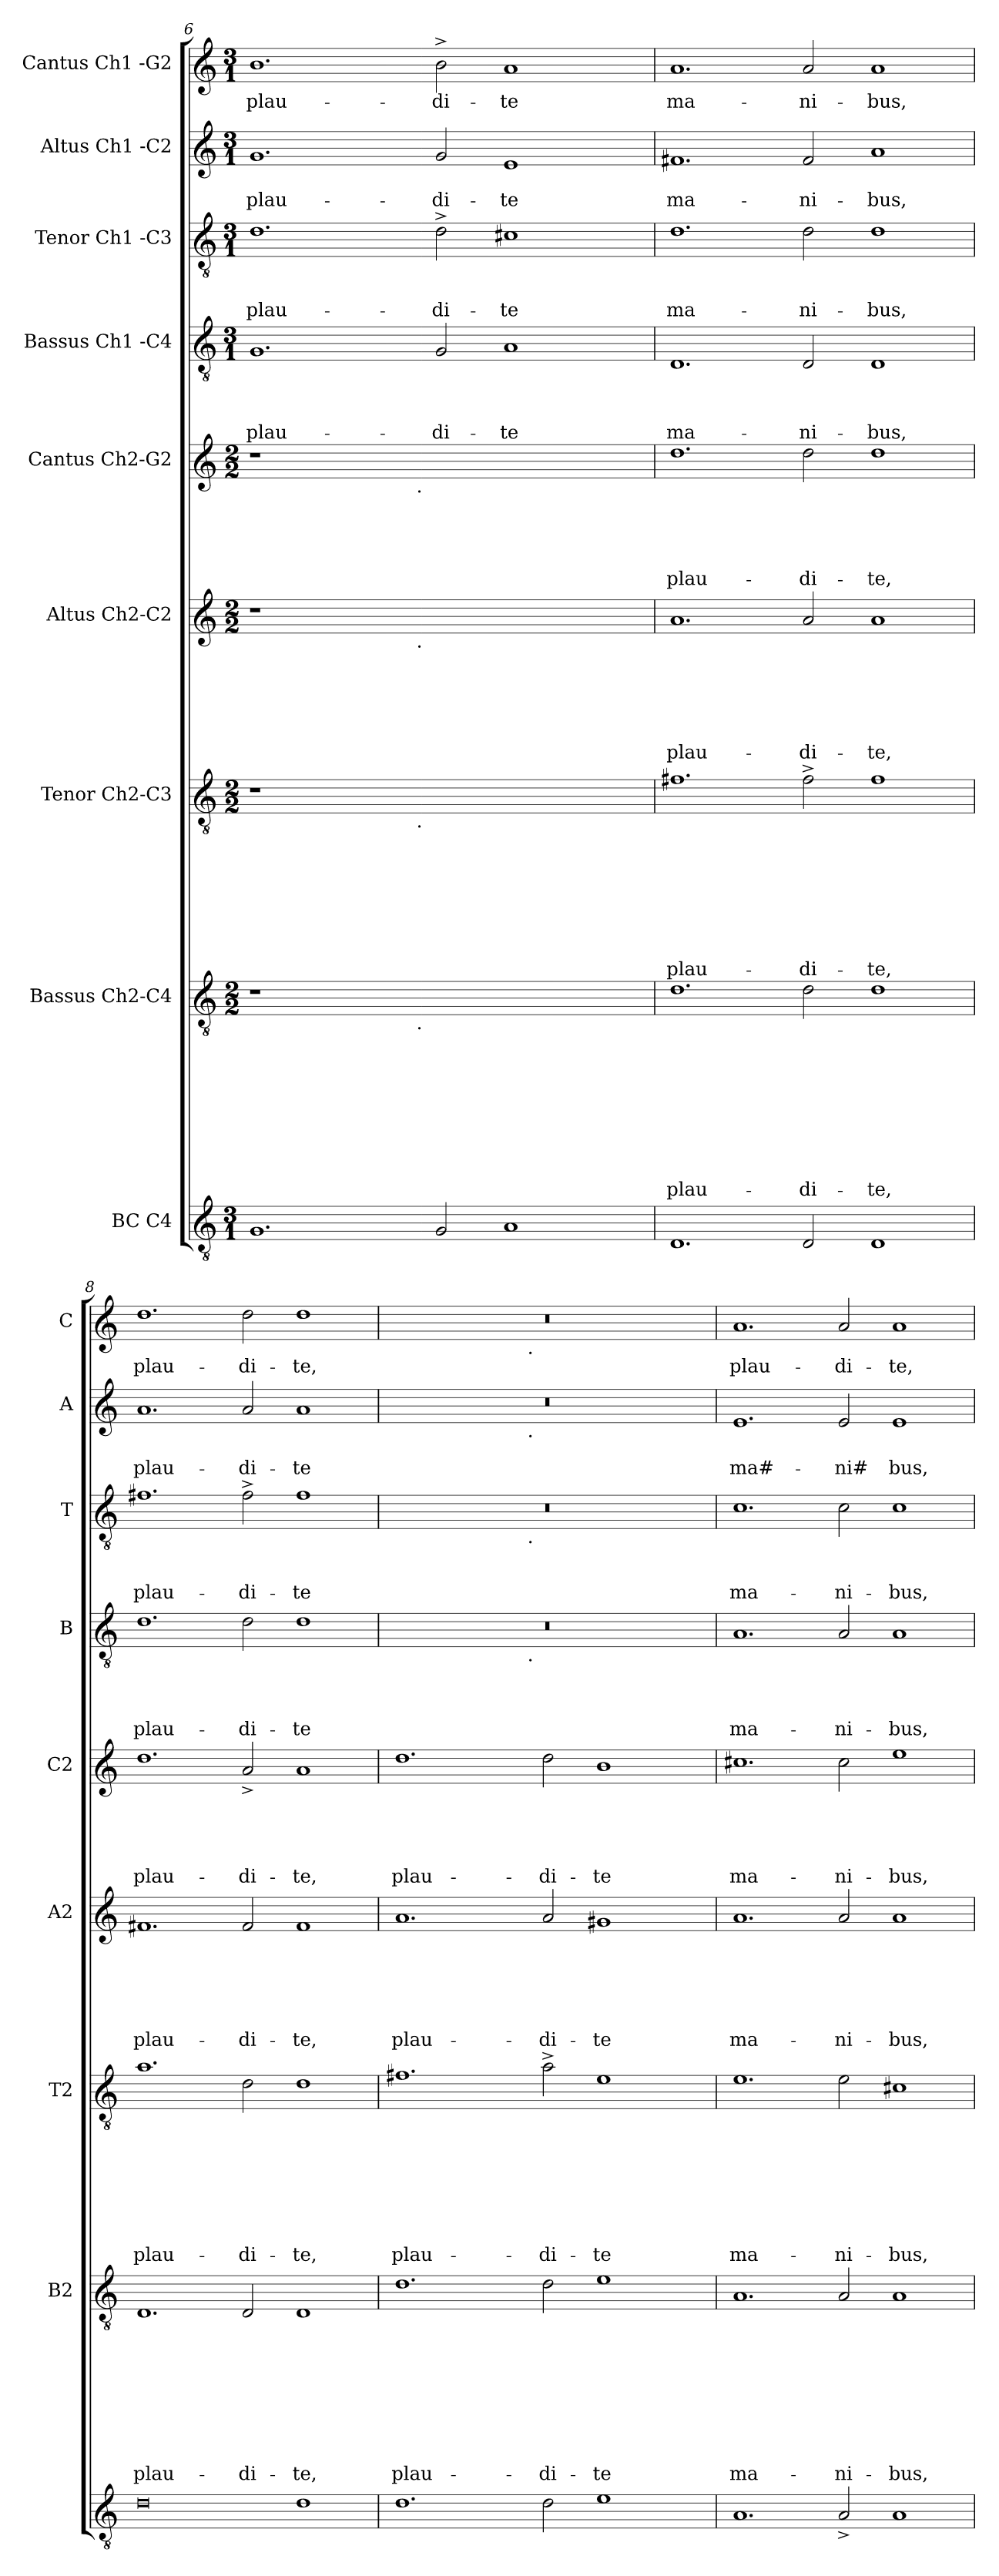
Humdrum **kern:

**kern	**kern	**text	**text	**text	**text	**text	**text	**text	**text	**text	**kern	**text	**text	**text	**text	**text	**text	**text	**text	**kern	**text	**text	**text	**text	**text	**text	**kern	**text	**text	**text	**text	**text	**kern	**text	**text	**text	**text	**kern	**text	**text	**text	**kern	**text	**text	**kern	**text
*part9	*part8	*part8	*part8	*part8	*part8	*part8	*part8	*part8	*part8	*part8	*part7	*part7	*part7	*part7	*part7	*part7	*part7	*part7	*part7	*part6	*part6	*part6	*part6	*part6	*part6	*part6	*part5	*part5	*part5	*part5	*part5	*part5	*part4	*part4	*part4	*part4	*part4	*part3	*part3	*part3	*part3	*part2	*part2	*part2	*part1	*part1
*staff9	*staff8	*staff8	*staff8	*staff8	*staff8	*staff8	*staff8	*staff8	*staff8	*staff8	*staff7	*staff7	*staff7	*staff7	*staff7	*staff7	*staff7	*staff7	*staff7	*staff6	*staff6	*staff6	*staff6	*staff6	*staff6	*staff6	*staff5	*staff5	*staff5	*staff5	*staff5	*staff5	*staff4	*staff4	*staff4	*staff4	*staff4	*staff3	*staff3	*staff3	*staff3	*staff2	*staff2	*staff2	*staff1	*staff1
*I"BC C4	*I"Bassus Ch2-C4	*	*	*	*	*	*	*	*	*	*I"Tenor Ch2-C3	*	*	*	*	*	*	*	*	*I"Altus Ch2-C2	*	*	*	*	*	*	*I"Cantus Ch2-G2	*	*	*	*	*	*I"Bassus Ch1 -C4	*	*	*	*	*I"Tenor Ch1 -C3	*	*	*	*I"Altus Ch1 -C2	*	*	*I"Cantus Ch1 -G2	*
*	*I'B2	*	*	*	*	*	*	*	*	*	*I'T2	*	*	*	*	*	*	*	*	*I'A2	*	*	*	*	*	*	*I'C2	*	*	*	*	*	*I'B	*	*	*	*	*I'T	*	*	*	*I'A	*	*	*I'C	*
*clefGv2	*clefGv2	*	*	*	*	*	*	*	*	*	*clefGv2	*	*	*	*	*	*	*	*	*clefG2	*	*	*	*	*	*	*clefG2	*	*	*	*	*	*clefGv2	*	*	*	*	*clefGv2	*	*	*	*clefG2	*	*	*clefG2	*
*k[]	*k[]	*	*	*	*	*	*	*	*	*	*k[]	*	*	*	*	*	*	*	*	*k[]	*	*	*	*	*	*	*k[]	*	*	*	*	*	*k[]	*	*	*	*	*k[]	*	*	*	*k[]	*	*	*k[]	*
*C:	*C:	*	*	*	*	*	*	*	*	*	*C:	*	*	*	*	*	*	*	*	*C:	*	*	*	*	*	*	*C:	*	*	*	*	*	*C:	*	*	*	*	*C:	*	*	*	*C:	*	*	*C:	*
*M3/1	*M2/2	*	*	*	*	*	*	*	*	*	*M2/2	*	*	*	*	*	*	*	*	*M2/2	*	*	*	*	*	*	*M2/2	*	*	*	*	*	*M3/1	*	*	*	*	*M3/1	*	*	*	*M3/1	*	*	*M3/1	*
=6	=6	=6	=6	=6	=6	=6	=6	=6	=6	=6	=6	=6	=6	=6	=6	=6	=6	=6	=6	=6	=6	=6	=6	=6	=6	=6	=6	=6	=6	=6	=6	=6	=6	=6	=6	=6	=6	=6	=6	=6	=6	=6	=6	=6	=6	=6
!	!	!	!	!	!	!	!	!	!	!	!	!	!	!	!	!	!	!	!	!	!	!	!	!	!	!	!	!	!	!	!	!	!	!	!	!	!LO:LY:b	!	!	!	!LO:LY:b	!	!	!LO:LY:b	!	!LO:LY:b
1.G	1r	.	.	.	.	.	.	.	.	.	1r	.	.	.	.	.	.	.	.	1r	.	.	.	.	.	.	1r	.	.	.	.	.	1.G	.	.	.	plau-	1.d	.	.	plau-	1.g	.	plau-	1.b	plau-
.	4..ryy	.	.	.	.	.	.	.	.	.	4..ryy	.	.	.	.	.	.	.	.	4..ryy	.	.	.	.	.	.	4..ryy	.	.	.	.	.	.	.	.	.	.	.	.	.	.	.	.	.	.	.
!	!	!	!	!	!	!	!	!	!	!	!	!	!	!	!	!	!	!	!	!	!	!	!	!	!	!	!LO:TX:b:t=.	!	!	!	!	!	!	!	!	!	!	!	!	!	!	!	!	!	!	!
!	!	!	!	!	!	!	!	!	!	!	!	!	!	!	!	!	!	!	!	!LO:TX:b:t=.	!	!	!	!	!	!	!	!	!	!	!	!	!	!	!	!	!	!	!	!	!	!	!	!	!	!
!	!	!	!	!	!	!	!	!	!	!	!LO:TX:b:t=.	!	!	!	!	!	!	!	!	!	!	!	!	!	!	!	!	!	!	!	!	!	!	!	!	!	!	!	!	!	!	!	!	!	!	!
!	!LO:TX:b:t=.	!	!	!	!	!	!	!	!	!	!	!	!	!	!	!	!	!	!	!	!	!	!	!	!	!	!	!	!	!	!	!	!	!	!	!	!	!	!	!	!	!	!	!	!	!
.	1ryy	.	.	.	.	.	.	.	.	.	1ryy	.	.	.	.	.	.	.	.	1ryy	.	.	.	.	.	.	1ryy	.	.	.	.	.	.	.	.	.	.	.	.	.	.	.	.	.	.	.
!	!	!	!	!	!	!	!	!	!	!	!	!	!	!	!	!	!	!	!	!	!	!	!	!	!	!	!	!	!	!	!	!	!	!	!	!	!LO:LY:b	!	!	!	!LO:LY:b	!	!	!LO:LY:b	!	!LO:LY:b
2G/	.	.	.	.	.	.	.	.	.	.	.	.	.	.	.	.	.	.	.	.	.	.	.	.	.	.	.	.	.	.	.	.	2G/	.	.	.	-di-	2d^>\	.	.	-di-	2g/	.	-di-	2b^>\	-di-
!	!	!	!	!	!	!	!	!	!	!	!	!	!	!	!	!	!	!	!	!	!	!	!	!	!	!	!	!	!	!	!	!	!	!	!	!	!LO:LY:b	!	!	!	!LO:LY:b	!	!	!LO:LY:b	!	!LO:LY:b
1A	.	.	.	.	.	.	.	.	.	.	.	.	.	.	.	.	.	.	.	.	.	.	.	.	.	.	.	.	.	.	.	.	1A	.	.	.	-te	1c#X	.	.	-te	1e	.	-te	1a	-te
.	2ryy	.	.	.	.	.	.	.	.	.	2ryy	.	.	.	.	.	.	.	.	2ryy	.	.	.	.	.	.	2ryy	.	.	.	.	.	.	.	.	.	.	.	.	.	.	.	.	.	.	.
.	16ryy	.	.	.	.	.	.	.	.	.	16ryy	.	.	.	.	.	.	.	.	16ryy	.	.	.	.	.	.	16ryy	.	.	.	.	.	.	.	.	.	.	.	.	.	.	.	.	.	.	.
=7	=7	=7	=7	=7	=7	=7	=7	=7	=7	=7	=7	=7	=7	=7	=7	=7	=7	=7	=7	=7	=7	=7	=7	=7	=7	=7	=7	=7	=7	=7	=7	=7	=7	=7	=7	=7	=7	=7	=7	=7	=7	=7	=7	=7	=7	=7
!	!	!	!	!	!	!	!	!	!	!LO:LY:b	!	!	!	!	!	!	!	!	!LO:LY:b	!	!	!	!	!	!	!LO:LY:b	!	!	!	!	!	!LO:LY:b	!	!	!	!	!LO:LY:b	!	!	!	!LO:LY:b	!	!	!LO:LY:b	!	!LO:LY:b
1.D	1.d	.	.	.	.	.	.	.	.	plau-	1.f#X	.	.	.	.	.	.	.	plau-	1.a	.	.	.	.	.	plau-	1.dd	.	.	.	.	plau-	1.D	.	.	.	ma-	1.d	.	.	ma-	1.f#X	.	ma-	1.a	ma-
!	!	!	!	!	!	!	!	!	!	!LO:LY:b	!	!	!	!	!	!	!	!	!LO:LY:b	!	!	!	!	!	!	!LO:LY:b	!	!	!	!	!	!LO:LY:b	!	!	!	!	!LO:LY:b	!	!	!	!LO:LY:b	!	!	!LO:LY:b	!	!LO:LY:b
2D/	2d\	.	.	.	.	.	.	.	.	-di-	2f#^>\	.	.	.	.	.	.	.	-di-	2a/	.	.	.	.	.	-di-	2dd\	.	.	.	.	-di-	2D/	.	.	.	-ni-	2d\	.	.	-ni-	2f#/	.	-ni-	2a/	-ni-
!	!	!	!	!	!	!	!	!	!	!LO:LY:b	!	!	!	!	!	!	!	!	!LO:LY:b	!	!	!	!	!	!	!LO:LY:b	!	!	!	!	!	!LO:LY:b	!	!	!	!	!LO:LY:b	!	!	!	!LO:LY:b	!	!	!LO:LY:b	!	!LO:LY:b
1D	1d	.	.	.	.	.	.	.	.	-te,	1f#	.	.	.	.	.	.	.	-te,	1a	.	.	.	.	.	-te,	1dd	.	.	.	.	-te,	1D	.	.	.	-bus,	1d	.	.	-bus,	1a	.	-bus,	1a	-bus,
=8	=8	=8	=8	=8	=8	=8	=8	=8	=8	=8	=8	=8	=8	=8	=8	=8	=8	=8	=8	=8	=8	=8	=8	=8	=8	=8	=8	=8	=8	=8	=8	=8	=8	=8	=8	=8	=8	=8	=8	=8	=8	=8	=8	=8	=8	=8
!	!	!	!	!	!	!	!	!	!	!LO:LY:b	!	!	!	!	!	!	!	!	!LO:LY:b	!	!	!	!	!	!	!LO:LY:b	!	!	!	!	!	!LO:LY:b	!	!	!	!	!LO:LY:b	!	!	!	!LO:LY:b	!	!	!LO:LY:b	!	!LO:LY:b
0d	1.D	.	.	.	.	.	.	.	.	plau-	1.a	.	.	.	.	.	.	.	plau-	1.f#X	.	.	.	.	.	plau-	1.dd	.	.	.	.	plau-	1.d	.	.	.	plau-	1.f#X	.	.	plau-	1.a	.	plau-	1.dd	plau-
!	!	!	!	!	!	!	!	!	!	!LO:LY:b	!	!	!	!	!	!	!	!	!LO:LY:b	!	!	!	!	!	!	!LO:LY:b	!	!	!	!	!	!LO:LY:b	!	!	!	!	!LO:LY:b	!	!	!	!LO:LY:b	!	!	!LO:LY:b	!	!LO:LY:b
.	2D/	.	.	.	.	.	.	.	.	-di-	2d\	.	.	.	.	.	.	.	-di-	2f#/	.	.	.	.	.	-di-	2a^</	.	.	.	.	-di-	2d\	.	.	.	-di-	2f#^>\	.	.	-di-	2a/	.	-di-	2dd\	-di-
!	!	!	!	!	!	!	!	!	!	!LO:LY:b	!	!	!	!	!	!	!	!	!LO:LY:b	!	!	!	!	!	!	!LO:LY:b	!	!	!	!	!	!LO:LY:b	!	!	!	!	!LO:LY:b	!	!	!	!LO:LY:b	!	!	!LO:LY:b	!	!LO:LY:b
1d	1D	.	.	.	.	.	.	.	.	-te,	1d	.	.	.	.	.	.	.	-te,	1f#	.	.	.	.	.	-te,	1a	.	.	.	.	-te,	1d	.	.	.	-te	1f#	.	.	-te	1a	.	-te	1dd	-te,
=9	=9	=9	=9	=9	=9	=9	=9	=9	=9	=9	=9	=9	=9	=9	=9	=9	=9	=9	=9	=9	=9	=9	=9	=9	=9	=9	=9	=9	=9	=9	=9	=9	=9	=9	=9	=9	=9	=9	=9	=9	=9	=9	=9	=9	=9	=9
!	!	!	!	!	!	!	!	!	!	!LO:LY:b	!	!	!	!	!	!	!	!	!LO:LY:b	!	!	!	!	!	!	!LO:LY:b	!	!	!	!	!	!LO:LY:b	!	!	!	!	!	!	!	!	!	!	!	!	!	!
*	*	*	*	*	*	*	*	*	*	*	*	*	*	*	*	*	*	*	*	*	*	*	*	*	*	*	*	*	*	*	*	*	*^	*	*	*	*	*^	*	*	*	*^	*	*	*^	*
1.d	1.d	.	.	.	.	.	.	.	.	plau-	1.f#X	.	.	.	.	.	.	.	plau-	1.a	.	.	.	.	.	plau-	1.dd	.	.	.	.	plau-	0.r	1ryy	.	.	.	.	0.r	1ryy	.	.	.	0.r	1ryy	.	.	0.r	1ryy	.
.	.	.	.	.	.	.	.	.	.	.	.	.	.	.	.	.	.	.	.	.	.	.	.	.	.	.	.	.	.	.	.	.	.	4..ryy	.	.	.	.	.	4..ryy	.	.	.	.	4..ryy	.	.	.	4..ryy	.
!	!	!	!	!	!	!	!	!	!	!	!	!	!	!	!	!	!	!	!	!	!	!	!	!	!	!	!	!	!	!	!	!	!	!	!	!	!	!	!	!	!	!	!	!	!	!	!	!	!LO:TX:b:t=.	!
!	!	!	!	!	!	!	!	!	!	!	!	!	!	!	!	!	!	!	!	!	!	!	!	!	!	!	!	!	!	!	!	!	!	!	!	!	!	!	!	!	!	!	!	!	!LO:TX:b:t=.	!	!	!	!	!
!	!	!	!	!	!	!	!	!	!	!	!	!	!	!	!	!	!	!	!	!	!	!	!	!	!	!	!	!	!	!	!	!	!	!	!	!	!	!	!	!LO:TX:b:t=.	!	!	!	!	!	!	!	!	!	!
!	!	!	!	!	!	!	!	!	!	!	!	!	!	!	!	!	!	!	!	!	!	!	!	!	!	!	!	!	!	!	!	!	!	!LO:TX:b:t=.	!	!	!	!	!	!	!	!	!	!	!	!	!	!	!	!
.	.	.	.	.	.	.	.	.	.	.	.	.	.	.	.	.	.	.	.	.	.	.	.	.	.	.	.	.	.	.	.	.	.	1ryy	.	.	.	.	.	1ryy	.	.	.	.	1ryy	.	.	.	1ryy	.
!	!	!	!	!	!	!	!	!	!	!LO:LY:b	!	!	!	!	!	!	!	!	!LO:LY:b	!	!	!	!	!	!	!LO:LY:b	!	!	!	!	!	!LO:LY:b	!	!	!	!	!	!	!	!	!	!	!	!	!	!	!	!	!	!
2d\	2d\	.	.	.	.	.	.	.	.	-di-	2a^>\	.	.	.	.	.	.	.	-di-	2a/	.	.	.	.	.	-di-	2dd\	.	.	.	.	-di-	.	.	.	.	.	.	.	.	.	.	.	.	.	.	.	.	.	.
!	!	!	!	!	!	!	!	!	!	!LO:LY:b	!	!	!	!	!	!	!	!	!LO:LY:b	!	!	!	!	!	!	!LO:LY:b	!	!	!	!	!	!LO:LY:b	!	!	!	!	!	!	!	!	!	!	!	!	!	!	!	!	!	!
1e	1e	.	.	.	.	.	.	.	.	-te	1e	.	.	.	.	.	.	.	-te	1g#X	.	.	.	.	.	-te	1b	.	.	.	.	-te	.	.	.	.	.	.	.	.	.	.	.	.	.	.	.	.	.	.
.	.	.	.	.	.	.	.	.	.	.	.	.	.	.	.	.	.	.	.	.	.	.	.	.	.	.	.	.	.	.	.	.	.	2ryy	.	.	.	.	.	2ryy	.	.	.	.	2ryy	.	.	.	2ryy	.
.	.	.	.	.	.	.	.	.	.	.	.	.	.	.	.	.	.	.	.	.	.	.	.	.	.	.	.	.	.	.	.	.	.	16ryy	.	.	.	.	.	16ryy	.	.	.	.	16ryy	.	.	.	16ryy	.
=10	=10	=10	=10	=10	=10	=10	=10	=10	=10	=10	=10	=10	=10	=10	=10	=10	=10	=10	=10	=10	=10	=10	=10	=10	=10	=10	=10	=10	=10	=10	=10	=10	=10	=10	=10	=10	=10	=10	=10	=10	=10	=10	=10	=10	=10	=10	=10	=10	=10	=10
!	!	!	!	!	!	!	!	!	!	!LO:LY:b	!	!	!	!	!	!	!	!	!LO:LY:b	!	!	!	!	!	!	!LO:LY:b	!	!	!	!	!	!LO:LY:b	!	!	!	!	!	!LO:LY:b	!	!	!	!	!LO:LY:b	!	!	!	!LO:LY:b	!	!	!LO:LY:b
*	*	*	*	*	*	*	*	*	*	*	*	*	*	*	*	*	*	*	*	*	*	*	*	*	*	*	*	*	*	*	*	*	*v	*v	*	*	*	*	*	*	*	*	*	*v	*v	*	*	*v	*v	*
*	*	*	*	*	*	*	*	*	*	*	*	*	*	*	*	*	*	*	*	*	*	*	*	*	*	*	*	*	*	*	*	*	*	*	*	*	*	*v	*v	*	*	*	*	*	*	*	*
1.A	1.A	.	.	.	.	.	.	.	.	ma-	1.e	.	.	.	.	.	.	.	ma-	1.a	.	.	.	.	.	ma-	1.cc#X	.	.	.	.	ma-	1.A	.	.	.	ma-	1.c	.	.	ma-	1.e	.	ma#-	1.a	plau-
!	!	!	!	!	!	!	!	!	!	!LO:LY:b	!	!	!	!	!	!	!	!	!LO:LY:b	!	!	!	!	!	!	!LO:LY:b	!	!	!	!	!	!LO:LY:b	!	!	!	!	!LO:LY:b	!	!	!	!LO:LY:b	!	!	!LO:LY:b	!	!LO:LY:b
2A^</	2A/	.	.	.	.	.	.	.	.	-ni-	2e\	.	.	.	.	.	.	.	-ni-	2a/	.	.	.	.	.	-ni-	2cc#\	.	.	.	.	-ni-	2A/	.	.	.	-ni-	2c\	.	.	-ni-	2e/	.	-ni­#	2a/	-di-
!	!	!	!	!	!	!	!	!	!	!LO:LY:b	!	!	!	!	!	!	!	!	!LO:LY:b	!	!	!	!	!	!	!LO:LY:b	!	!	!	!	!	!LO:LY:b	!	!	!	!	!LO:LY:b	!	!	!	!LO:LY:b	!	!	!LO:LY:b	!	!LO:LY:b
1A	1A	.	.	.	.	.	.	.	.	-bus,	1c#X	.	.	.	.	.	.	.	-bus,	1a	.	.	.	.	.	-bus,	1ee	.	.	.	.	-bus,	1A	.	.	.	-bus,	1c	.	.	-bus,	1e	.	bus,	1a	-te,
=	=	=	=	=	=	=	=	=	=	=	=	=	=	=	=	=	=	=	=	=	=	=	=	=	=	=	=	=	=	=	=	=	=	=	=	=	=	=	=	=	=	=	=	=	=	=
*-	*-	*-	*-	*-	*-	*-	*-	*-	*-	*-	*-	*-	*-	*-	*-	*-	*-	*-	*-	*-	*-	*-	*-	*-	*-	*-	*-	*-	*-	*-	*-	*-	*-	*-	*-	*-	*-	*-	*-	*-	*-	*-	*-	*-	*-	*-
